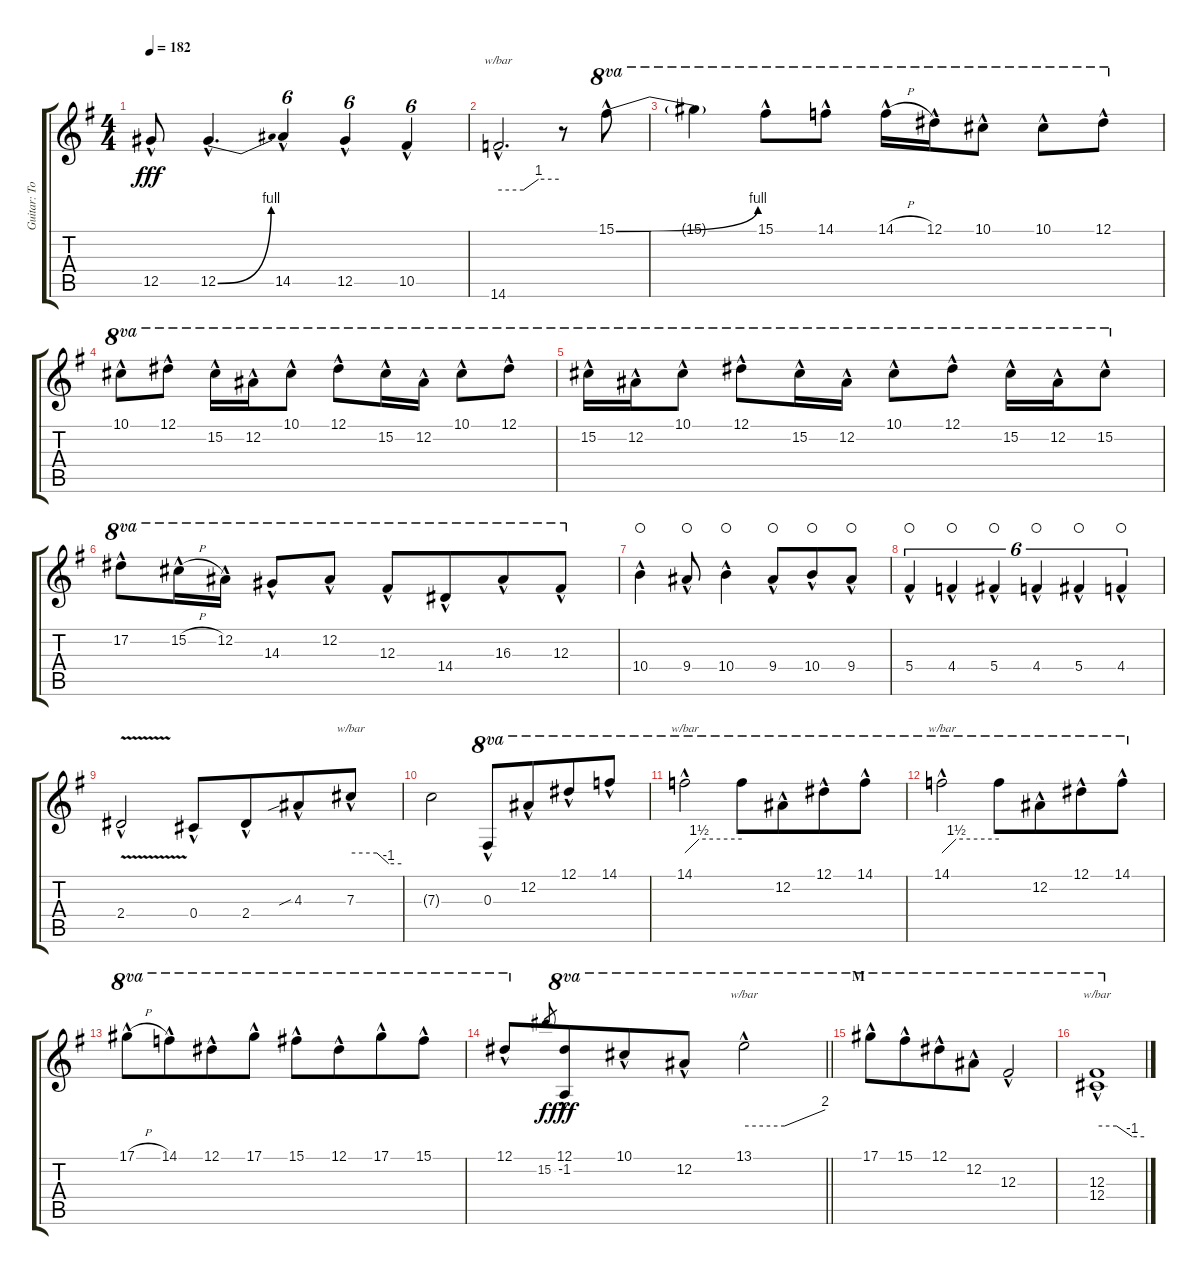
\track ("Guitar: Tony" "Guitar: To") {instrument overdrivenguitar}
\staff {score tabs}
\tuning (Eb4 Bb3 Gb3 Db3 Ab2 Eb2) {hide}
\ts (4 4)
\tempo 182
\clef g2
\ks g
12.5{hac}.8{dy fff} 12.5{be (bend 0 0 60 4) hac}.4{d} 14.5{hac}.4{tu (6 4)} 12.5{hac}.4{tu (6 4)} 10.5{hac}.4{tu (6 4)} |
14.6{hac}.2{d tbe (custom default 0 0 25 0 40 4 60 4)} r.8 15.1{be (bend 0 0 60 4) hac}.8{ot 8va} |
15.1{t}.4{ot 8va} 15.1{hac}.8{ot 8va} 14.1{hac}.8{ot 8va} 14.1{h hac}.16{ot 8va} 12.1{hac}.16{ot 8va} 10.1{hac}.8{ot 8va} 10.1{hac}.8{ot 8va} 12.1{hac}.8{ot 8va} |
10.1{hac}.8{ot 8va} 12.1{hac}.8{ot 8va} 15.2{hac}.16{ot 8va} 12.2{hac}.16{ot 8va} 10.1{hac}.8{ot 8va} 12.1{hac}.8{ot 8va} 15.2{hac}.16{ot 8va} 12.2{hac}.16{ot 8va} 10.1{hac}.8{ot 8va} 12.1{hac}.8{ot 8va} |
15.2{hac}.16{ot 8va} 12.2{hac}.16{ot 8va} 10.1{hac}.8{ot 8va} 12.1{hac}.8{ot 8va} 15.2{hac}.16{ot 8va} 12.2{hac}.16{ot 8va} 10.1{hac}.8{ot 8va} 12.1{hac}.8{ot 8va} 15.2{hac}.16{ot 8va} 12.2{hac}.16{ot 8va} 15.2{hac}.8{ot 8va} |
17.2{hac}.8{ot 8va} 15.2{h hac}.16{ot 8va} 12.2{hac}.16{ot 8va} 14.3{hac}.8{ot 8va} 12.2{hac}.8{ot 8va} 12.3{hac}.8{ot 8va} 14.4{hac}.8{ot 8va beam merge} 16.3{hac}.8{ot 8va} 12.3{hac}.8{ot 8va} |
10.4{hac}.4{waho} 9.4{hac}.8{waho} 10.4{hac}.4{waho} 9.4{hac}.8{waho beam merge} 10.4{hac}.8{waho} 9.4{hac}.8{waho} |
5.4{hac}.4{tu (6 4) waho} 4.4{hac}.4{tu (6 4) waho} 5.4{hac}.4{tu (6 4) waho} 4.4{hac}.4{tu (6 4) waho} 5.4{hac}.4{tu (6 4) waho} 4.4{hac}.4{tu (6 4) waho} |
2.4{v hac}.2 0.4{hac}.8 2.4{hac}.8{beam merge} 4.3{sib hac}.8 7.3{hac}.8{tbe (custom default 0 0 31 0 45 -4 60 -4)} |
7.3{t}.2 0.3{hac}.8{ot 8va} 12.2{hac}.8{ot 8va beam merge} 12.1{hac}.8{ot 8va} 14.1{hac}.8{ot 8va} |
14.1{hac}.2{tbe (custom default 0 0 15 6 60 6) ot 8va} 14.1{t}.8{ot 8va} 12.2{hac}.8{ot 8va beam merge} 12.1{hac}.8{ot 8va} 14.1{hac}.8{ot 8va} |
14.1{hac}.2{tbe (custom default 0 0 15 6 60 6) ot 8va} 14.1{t}.8{ot 8va} 12.2{hac}.8{ot 8va beam merge} 12.1{hac}.8{ot 8va} 14.1{hac}.8{ot 8va} |
17.1{h hac}.8{ot 8va} 14.1{hac}.8{ot 8va beam merge} 12.1{hac}.8{ot 8va} 17.1{hac}.8{ot 8va} 15.1{hac}.8{ot 8va} 12.1{hac}.8{ot 8va beam merge} 17.1{hac}.8{ot 8va} 15.1{hac}.8{ot 8va} |
\barLineRight lightlight
12.1{hac}.8{ot 8va} 15.2.8{gr dy f} (12.1{hac} -1.2).8{ot 8va dy fff beam merge} 10.1{hac}.8{ot 8va} 12.2{hac}.8{ot 8va} 13.1{hac}.2{tbe (custom default 0 0 30 0 60 8) ot 8va} |
\section ("" "M")
17.1{hac}.8{ot 8va} 15.1{hac}.8{ot 8va beam merge} 12.1{hac}.8{ot 8va} 12.2{hac}.8{ot 8va} 12.3{hac}.2{ot 8va} |
(12.3{hac} 12.4{hac}).1{tbe (custom default 0 0 25 0 45 -4 60 -4) ot 8va}
